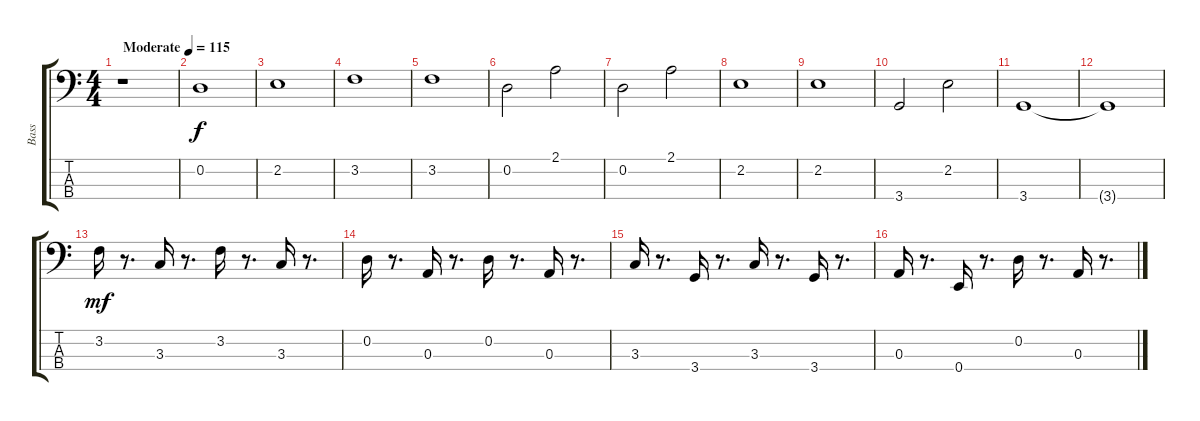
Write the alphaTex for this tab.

\track ("Bass" "Bass") {instrument acousticbass}
\staff {score tabs}
\tuning (G2 D2 A1 E1) {hide}
\ts (4 4)
\tempo (115 "Moderate")
\clef f4
\ks c
r.1{dy f instrument acousticbass} |
0.2.1 |
2.2.1 |
3.2.1 |
3.2.1 |
0.2.2 2.1.2 |
0.2.2 2.1.2 |
2.2.1 |
2.2.1 |
3.4.2 2.2.2 |
3.4.1 |
3.4{t}.1 |
3.2.16{dy mf} r.8{d} 3.3.16 r.8{d} 3.2.16 r.8{d} 3.3.16 r.8{d} |
0.2.16 r.8{d} 0.3.16 r.8{d} 0.2.16 r.8{d} 0.3.16 r.8{d} |
3.3.16 r.8{d} 3.4.16 r.8{d} 3.3.16 r.8{d} 3.4.16 r.8{d} |
0.3.16 r.8{d} 0.4.16 r.8{d} 0.2.16 r.8{d} 0.3.16 r.8{d}
